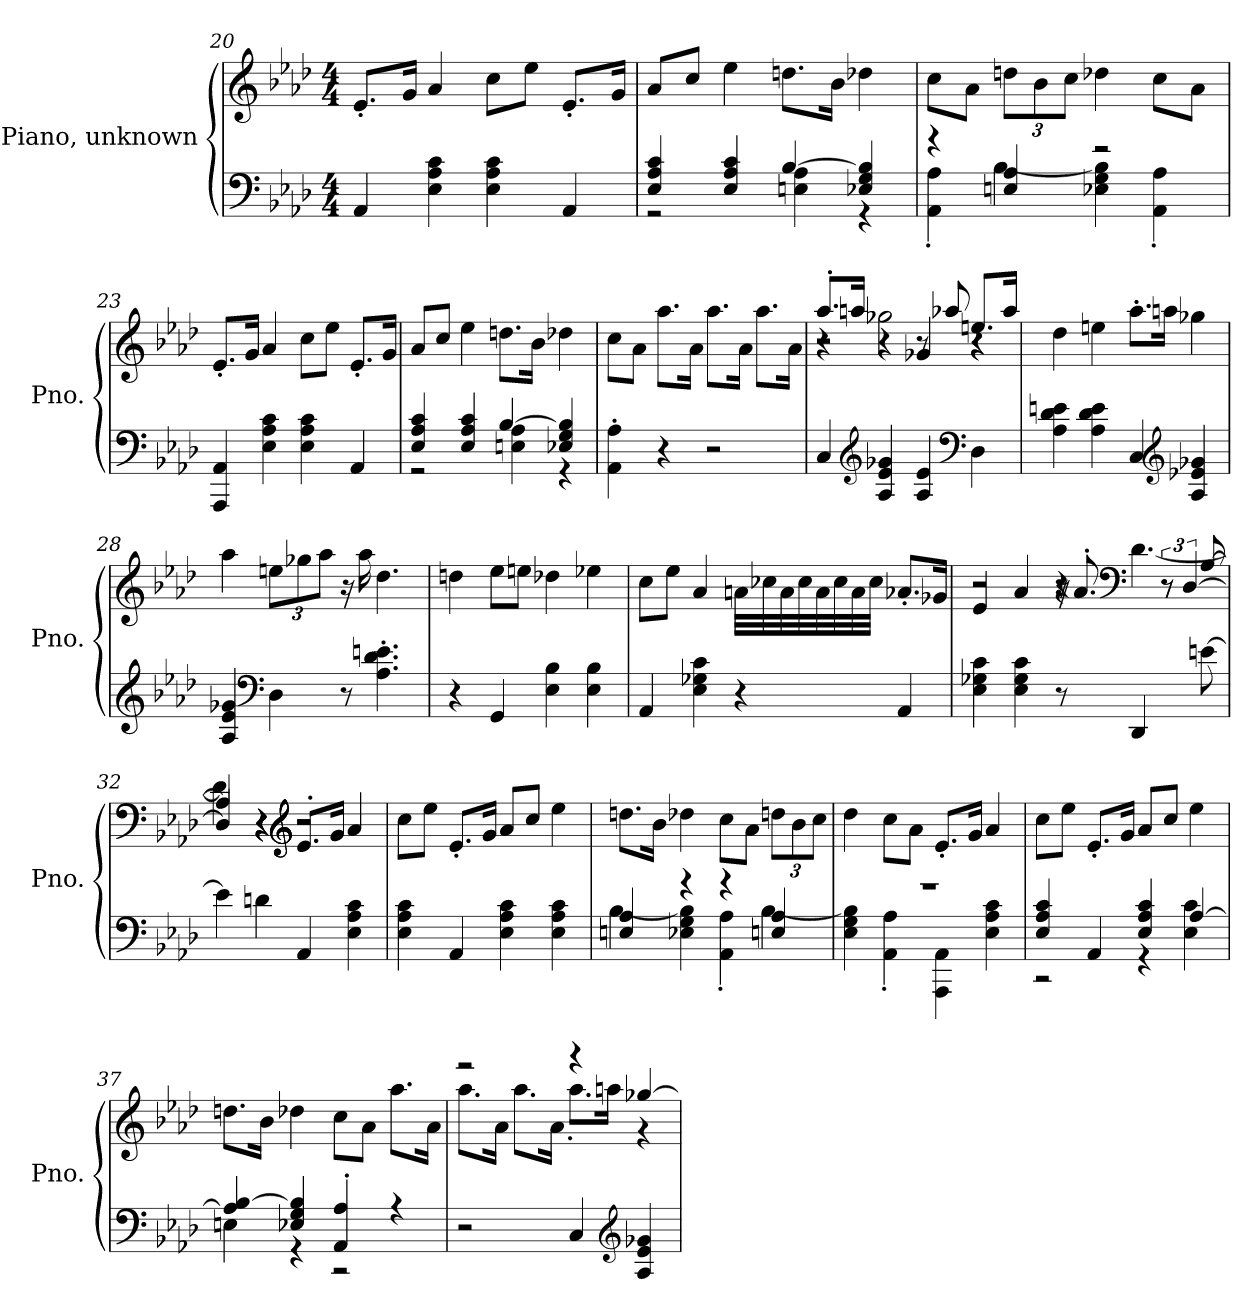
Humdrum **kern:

**kern	**kern
*part1	*part1
*staff2	*staff1
*I"Piano, unknown	*
*I'Pno.	*
*clefF4	*clefG2
*k[b-e-a-d-]	*k[b-e-a-d-]
*M4/4	*M4/4
=20	=20
4AA-/	8.e-'/L
.	16g/Jk
4E-\ 4A-\ 4c\	4a-/
4E-\ 4A-\ 4c\	8cc\L
.	8ee-\J
4AA-/	8.e-'/L
.	16g/Jk
!!LO:PB:g=z
=21	=21
*^	*
4E-/ 4A-/ 4c/	2r	8a-/L
.	.	8cc/J
4E-/ 4A-/ 4c/	.	4ee-\
[4B-/	4En\ 4A-\	8.ddn\L
.	.	16b-\Jk
4E-X/ 4G/ 4B-/]	4r	4dd-X\
=22	=22	=22
4r	4AA-\' 4A-\'	8cc\L
.	.	8a-\J
*	*	*Xbrackettup
4En/ 4A-/	[4B-\	12ddn\L
.	.	12b-\
.	.	12cc\J
2r	4E-X\ 4G\ 4B-\]	4dd-X\
.	4AA-\' 4A-\'	8cc\L
.	.	8a-\J
*v	*v	*
=23	=23
4AAA-/ 4AA-/	8.e-'/L
.	16g/Jk
4E-\ 4A-\ 4c\	4a-/
4E-\ 4A-\ 4c\	8cc\L
.	8ee-\J
4AA-/	8.e-'/L
.	16g/Jk
=24	=24
*^	*
4E-/ 4A-/ 4c/	2r	8a-/L
.	.	8cc/J
4E-/ 4A-/ 4c/	.	4ee-\
[4B-/	4En\ 4A-\	8.ddn\L
.	.	16b-\Jk
4E-X/ 4G/ 4B-/]	4r	4dd-X\
*v	*v	*
!!LO:LB:g=z
=25	=25
4AA-\' 4A-\'	8cc\L
.	8a-\J
4r	8.aa-\L
.	16a-\Jk
2r	8.aa-\L
.	16a-\Jk
.	8.aa-\L
.	16a-\Jk
=26	=26
*	*^
*	*	*^
4C/	8.aa-'/L	4r	2r
.	16aan/Jk	.	.
*clefG2	*	*	*
4A-/ 4e-/ 4g-X/	4r	2gg-X\	.
4A-/ 4e-/	8r	.	4g-X/
.	8aa-X/	.	.
*clefF4	*	*	*
4D-\	8.een/L	4r	4r
.	16aa-/Jk	.	.
*	*v	*v	*v
=27	=27
4A-\ 4d-\ 4en\	4dd-\
4A-\ 4d-\ 4e\	4een\
4C/	8.aa-'\L
.	16aan\Jk
*clefG2	*
4A-/ 4e-X/ 4g-X/	4gg-X\
!!LO:LB:g=z
=28	=28
4A-/ 4e-/ 4g-X/	4aa-\
*clefF4	*
4D-\	12een\L
.	12gg-X\
.	12aa-\J
8r	16r
.	16aa-\
4.A-\' 4.d-\' 4.en\'	4.dd-\
=29	=29
4r	4ddn\
4GG/	8ee-\L
.	8een\J
4E-\ 4B-\	4dd-X\
4E-\ 4B-\	4ee-X\
=30	=30
4AA-/	8cc\L
.	8ee-\J
4E-\ 4G-X\ 4c\	4a-/
4r	32an\LLL
.	32cc-X\
.	32a\
.	32cc-\
.	32a\
.	32cc-\
.	32a\
.	32cc-\JJJ
4AA-/	8.a-X'/L
.	16g-X/Jk
!!LO:LB:g=z
=31	=31
*	*^
*	*	*^
4E-\ 4G-X\ 4c\	4e-/	2r	2r
4E-\ 4G-\ 4c\	4a-/	.	.
8r	16r	8r	4r
.	8.a-'/	.	.
*	*clefF4	*	*
4DD-/	.	[4.d-\	.
*	*brackettup	*	*
.	12r	.	8r
.	[6D-/	.	.
[8en\	.	.	[8A-/
=32	=32	=32	=32
4e\]	4D-/]	4d-\]	4A-/]
4dn\	4r	4r	4r
*	*clefG2	*	*
4AA-/	8.e-'/L	2r	2r
.	16g/Jk	.	.
4E-\ 4A-\ 4c\	4a-/	.	.
*	*v	*v	*v
=33	=33
4E-\ 4A-\ 4c\	8cc\L
.	8ee-\J
4AA-/	8.e-'/L
.	16g/Jk
4E-\ 4A-\ 4c\	8a-/L
.	8cc/J
4E-\ 4A-\ 4c\	4ee-\
=34	=34
*^	*
4En/ 4A-/	[4B-\	8.ddn\L
.	.	16b-\Jk
4r	4E-X\ 4G\ 4B-\]	4dd-X\
4r	4AA-\' 4A-\'	8cc\L
.	.	8a-\J
*	*	*Xbrackettup
4En/ 4A-/	[4B-\	12ddn\L
.	.	12b-\
.	.	12cc\J
!!LO:LB:g=z
=35	=35	=35
1r	4E-\ 4G\ 4B-\]	4dd-\
.	4AA-\' 4A-\'	8cc\L
.	.	8a-\J
.	4AAA-\ 4AA-\	8.e-'/L
.	.	16g/Jk
.	4E-\ 4A-\ 4c\	4a-/
=36	=36	=36
4E-/ 4A-/ 4c/	2r	8cc\L
.	.	8ee-\J
4AA-/	.	8.e-'/L
.	.	16g/Jk
4E-/ 4A-/ 4c/	4r	8a-/L
.	.	8cc/J
[4A-/	4E-\ 4c\	4ee-\
=37	=37	=37
4A-/] [4B-/	4En\	8.ddn\L
.	.	16b-\Jk
4E-X/ 4G/ 4B-/]	4r	4dd-X\
4AA-/' 4A-/'	2r	8cc\L
.	.	8a-\J
4r	.	8.aa-\L
.	.	16a-\Jk
*v	*v	*
=38	=38
*	*^
2r	2r	8.aa-\L
.	.	16a-\Jk
.	.	8.aa-\L
.	.	16a-\Jk
4C/	4r	8.aa-'\L
.	.	16aan\Jk
*clefG2	*	*
4A-/ 4e-/ 4g-X/	[4gg-X/	4r
*	*v	*v
=	=
*-	*-
